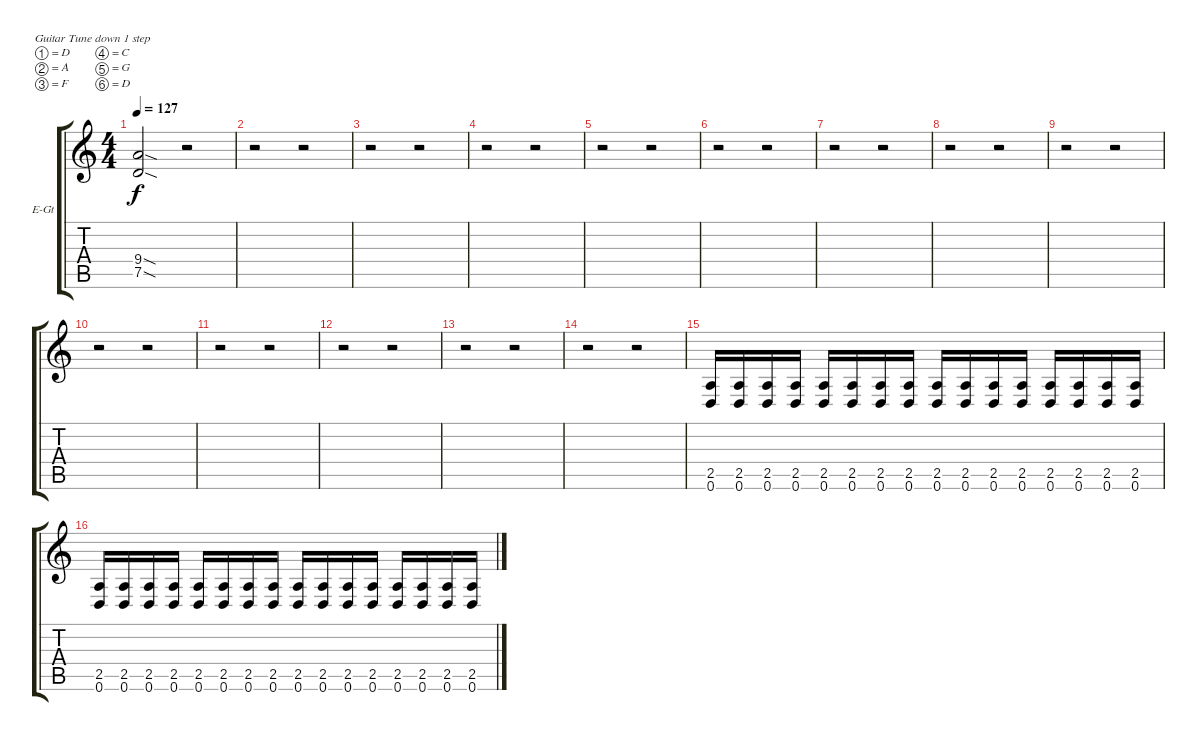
\bracketExtendMode groupsimilarinstruments
\firstSystemTrackNameOrientation horizontal
\otherSystemsTrackNameOrientation horizontal
\track ("Rhytm guitar" "E-Gt") {instrument distortionguitar}
\staff {score tabs}
\tuning (D4 A3 F3 C3 G2 D2)
\ts (4 4)
\tempo 127
\clef g2
\ks c
(9.4{sod} 7.5{sod}).2{dy f} r.2 |
r.2 r.2 |
r.2 r.2 |
r.2 r.2 |
r.2 r.2 |
r.2 r.2 |
r.2 r.2 |
r.2 r.2 |
r.2 r.2 |
r.2 r.2 |
r.2 r.2 |
r.2 r.2 |
r.2 r.2 |
r.2 r.2 |
(2.5 0.6).16 (2.5 0.6).16 (2.5 0.6).16 (2.5 0.6).16 (2.5 0.6).16 (2.5 0.6).16 (2.5 0.6).16 (2.5 0.6).16 (2.5 0.6).16 (2.5 0.6).16 (2.5 0.6).16 (2.5 0.6).16 (2.5 0.6).16 (2.5 0.6).16 (2.5 0.6).16 (2.5 0.6).16 |
(2.5 0.6).16 (2.5 0.6).16 (2.5 0.6).16 (2.5 0.6).16 (2.5 0.6).16 (2.5 0.6).16 (2.5 0.6).16 (2.5 0.6).16 (2.5 0.6).16 (2.5 0.6).16 (2.5 0.6).16 (2.5 0.6).16 (2.5 0.6).16 (2.5 0.6).16 (2.5 0.6).16 (2.5 0.6).16
